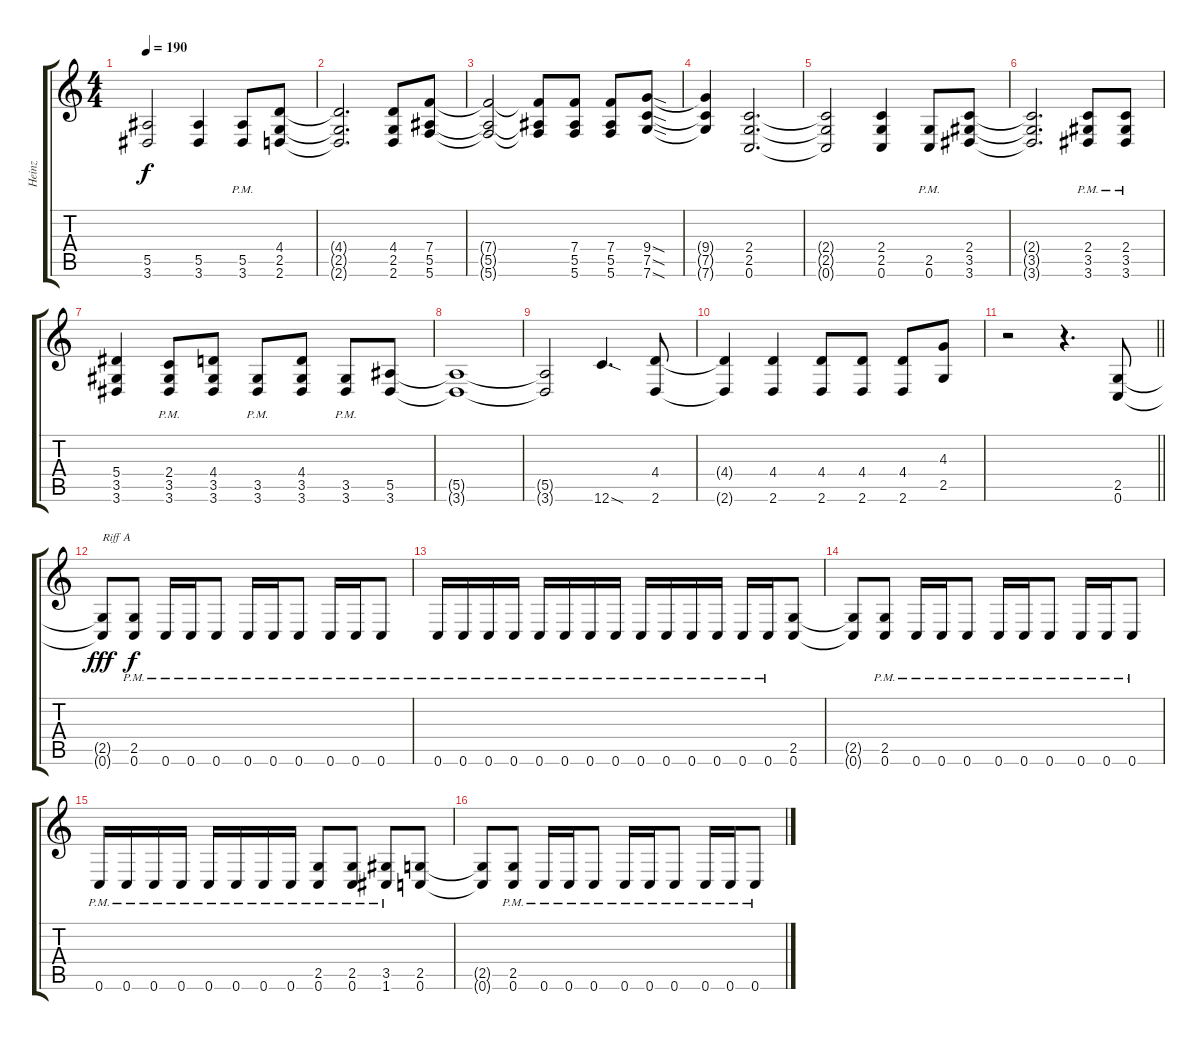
\track ("Heinz" "Heinz") {instrument distortionguitar}
\staff {score tabs}
\tuning (C4 G3 Eb3 Bb2 F2 C2) {hide}
\ts (4 4)
\tempo 190
\clef g2
\ks c
(5.5{t} 3.6{t}).2{dy f} (5.5 3.6).4 (5.5{pm} 3.6{pm}).8 (4.4 2.5 2.6).8 |
(4.4{t} 2.5{t} 2.6{t}).2{d} (4.4 2.5 2.6).8 (7.4 5.5 5.6).8 |
(7.4{t} 5.5{t} 5.6{t}).2 (7.4{t} 5.5{t} 5.6{t}).8 (7.4 5.5 5.6).8 (7.4 5.5 5.6).8 (9.4{sod} 7.5{sod} 7.6{sod}).8 |
(9.4{t} 7.5{t} 7.6{t}).4 (2.4 2.5 0.6).2{d} |
(2.4{t} 2.5{t} 0.6{t}).2 (2.4 2.5 0.6).4 (2.5{pm} 0.6{pm}).8 (2.4 3.5 3.6).8 |
(2.4{t} 3.5{t} 3.6{t}).2{d} (2.4{pm} 3.5{pm} 3.6{pm}).8 (2.4{pm} 3.5{pm} 3.6{pm}).8 |
(5.4 3.5 3.6).4 (2.4{pm} 3.5{pm} 3.6{pm}).8 (4.4 3.5 3.6).8 (3.5{pm} 3.6{pm}).8 (4.4 3.5 3.6).8 (3.5{pm} 3.6{pm}).8 (5.5 3.6).8 |
(5.5{t} 3.6{t}).1 |
(5.5{t} 3.6{t}).2 12.6{sod}.4{d} (4.4 2.6).8 |
(4.4{t} 2.6{t}).4 (4.4 2.6).4 (4.4 2.6).8 (4.4 2.6).8 (4.4 2.6).8 (4.3 2.5).8 |
\barLineRight lightlight
r.2 r.4{d} (2.5 0.6).8 |
\section ("" "")
(2.5{t} 0.6{t}).8{txt "Riff A" dy fff} (2.5{pm} 0.6{pm}).8{dy f} 0.6{pm}.16 0.6{pm}.16 0.6{pm}.8 0.6{pm}.16 0.6{pm}.16 0.6{pm}.8 0.6{pm}.16 0.6{pm}.16 0.6{pm}.8 |
0.6{pm}.16 0.6{pm}.16 0.6{pm}.16 0.6{pm}.16 0.6{pm}.16 0.6{pm}.16 0.6{pm}.16 0.6{pm}.16 0.6{pm}.16 0.6{pm}.16 0.6{pm}.16 0.6{pm}.16 0.6{pm}.16 0.6{pm}.16 (2.5 0.6).8 |
(2.5{t} 0.6{t}).8 (2.5{pm} 0.6{pm}).8 0.6{pm}.16 0.6{pm}.16 0.6{pm}.8 0.6{pm}.16 0.6{pm}.16 0.6{pm}.8 0.6{pm}.16 0.6{pm}.16 0.6{pm}.8 |
0.6{pm}.16 0.6{pm}.16 0.6{pm}.16 0.6{pm}.16 0.6{pm}.16 0.6{pm}.16 0.6{pm}.16 0.6{pm}.16 (2.5{pm} 0.6{pm}).8 (2.5{pm} 0.6{pm}).8 (3.5{pm} 1.6{pm}).8 (2.5 0.6).8 |
(2.5{t} 0.6{t}).8 (2.5{pm} 0.6{pm}).8 0.6{pm}.16 0.6{pm}.16 0.6{pm}.8 0.6{pm}.16 0.6{pm}.16 0.6{pm}.8 0.6{pm}.16 0.6{pm}.16 0.6{pm}.8
